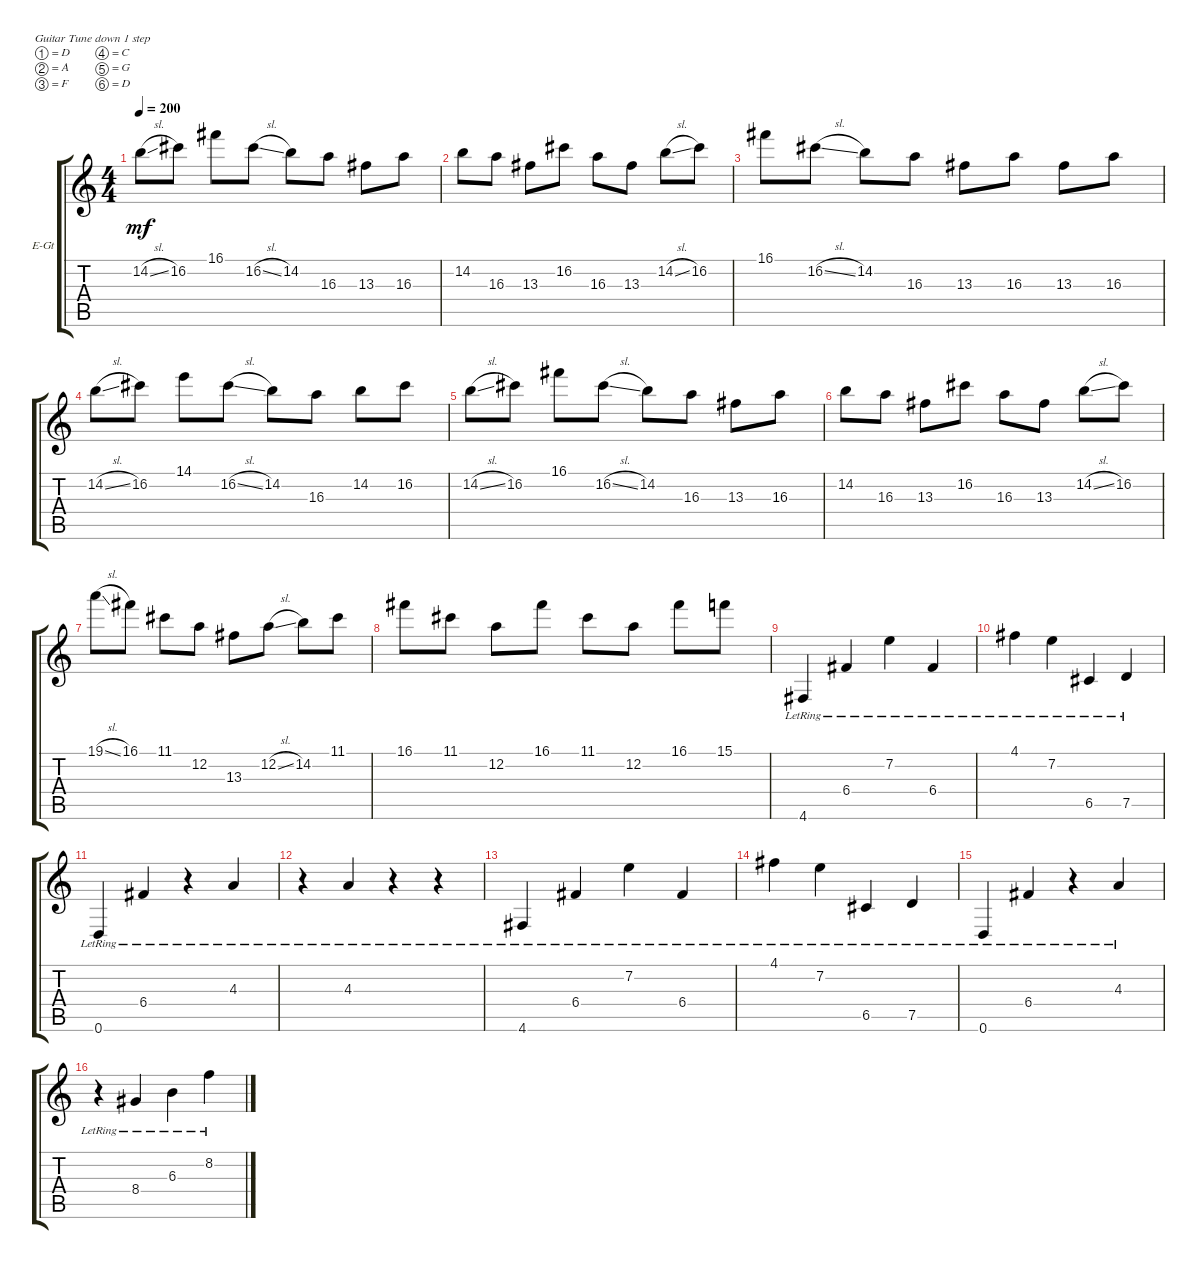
\bracketExtendMode groupsimilarinstruments
\firstSystemTrackNameOrientation horizontal
\otherSystemsTrackNameOrientation horizontal
\track ("Lead Left" "E-Gt") {instrument overdrivenguitar}
\staff {score tabs}
\tuning (D4 A3 F3 C3 G2 D2)
\ts (4 4)
\tempo 200
\clef g2
\ks c
14.2{sl}.8{dy mf} 16.2.8 16.1.8 16.2{sl}.8 14.2.8 16.3.8 13.3.8 16.3.8 |
14.2.8 16.3.8 13.3.8 16.2.8 16.3.8 13.3.8 14.2{sl}.8 16.2.8 |
16.1.8 16.2{sl}.8 14.2.8 16.3.8 13.3.8 16.3.8 13.3.8 16.3.8 |
14.2{sl}.8 16.2.8 14.1.8 16.2{sl}.8 14.2.8 16.3.8 14.2.8 16.2.8 |
14.2{sl}.8 16.2.8 16.1.8 16.2{sl}.8 14.2.8 16.3.8 13.3.8 16.3.8 |
14.2.8 16.3.8 13.3.8 16.2.8 16.3.8 13.3.8 14.2{sl}.8 16.2.8 |
19.1{sl}.8 16.1.8 11.1.8 12.2.8 13.3.8 12.2{sl}.8 14.2.8 11.1.8 |
16.1.8 11.1.8 12.2.8 16.1.8 11.1.8 12.2.8 16.1.8 15.1.8 |
4.6{lr}.4 6.4{lr}.4 7.2{lr}.4 6.4{lr}.4 |
4.1{lr}.4 7.2{lr}.4 6.5{lr}.4 7.5{lr}.4 |
0.6{lr}.4 6.4{lr}.4 r.4 4.3{lr}.4 |
r.4 4.3{lr}.4 r.4 r.4 |
4.6{lr}.4 6.4{lr}.4 7.2{lr}.4 6.4{lr}.4 |
4.1{lr}.4 7.2{lr}.4 6.5{lr}.4 7.5{lr}.4 |
0.6{lr}.4 6.4{lr}.4 r.4 4.3{lr}.4 |
r.4 8.4{lr}.4 6.3{lr}.4 8.2{lr}.4
